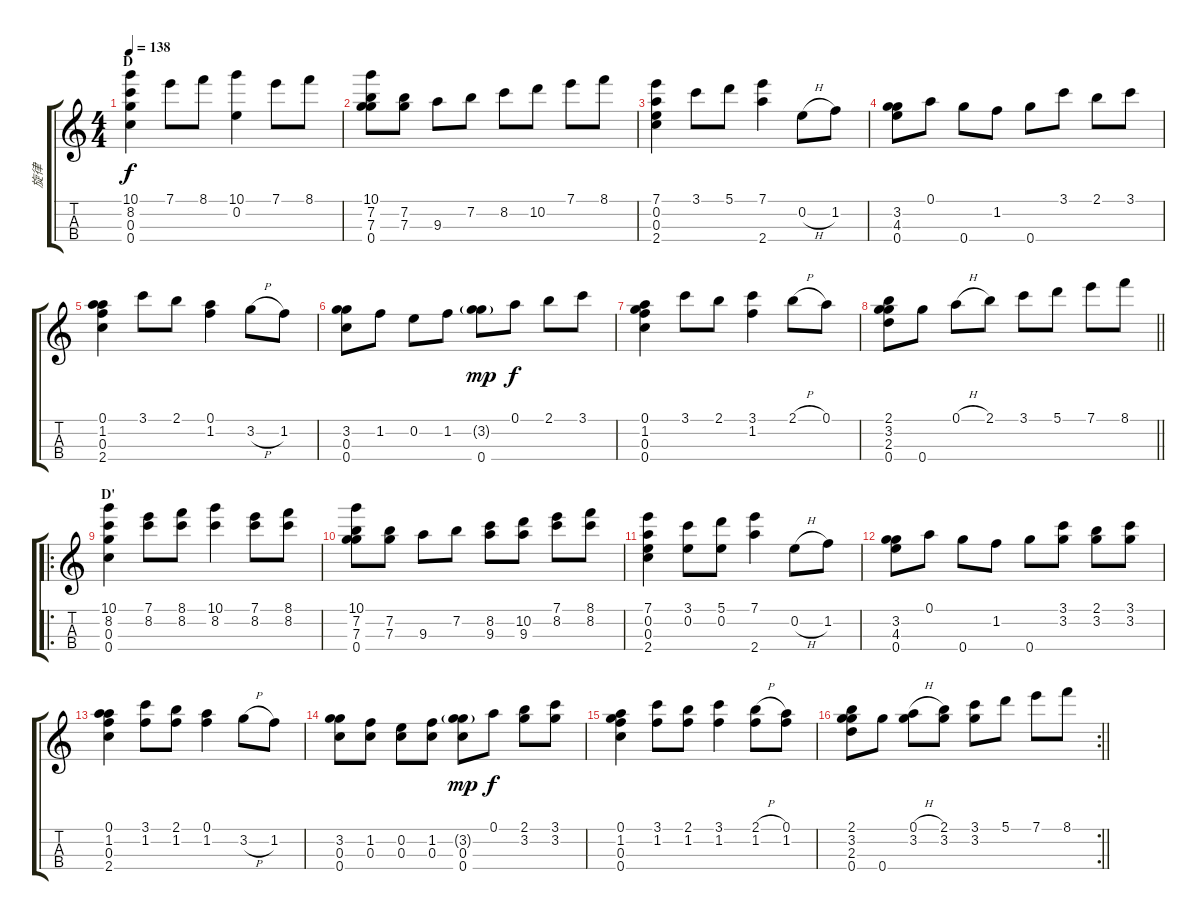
\track ("旋律" "旋律") {instrument acousticguitarnylon}
\staff {score tabs}
\tuning (A4 E4 C4 G4) {hide}
\ts (4 4)
\section ("" "D")
\tempo 138
\clef g2
\ks c
(10.1 8.2 0.3 0.4).4{dy f} 7.1.8 8.1.8 (10.1 0.2).4 7.1.8 8.1.8 |
(10.1 7.2 7.3 0.4).8 (7.2 7.3).8 9.3.8 7.2.8 8.2.8 10.2.8 7.1.8 8.1.8 |
(7.1 0.2 0.3 2.4).4 3.1.8 5.1.8 (7.1 2.4).4 0.2{h}.8 1.2.8 |
(3.2 4.3 0.4).8 0.1.8 0.4.8 1.2.8 0.4.8 3.1.8 2.1.8 3.1.8 |
(0.1 1.2 0.3 2.4).4 3.1.8 2.1.8 (0.1 1.2).4 3.2{h}.8 1.2.8 |
(3.2 0.3 0.4).8 1.2.8 0.2.8 1.2.8 (3.2{g} 0.4).8{dy mp} 0.1.8{dy f} 2.1.8 3.1.8 |
(0.1 1.2 0.3 0.4).4 3.1.8 2.1.8 (3.1 1.2).4 2.1{h}.8 0.1.8 |
\barLineRight lightlight
(2.1 3.2 2.3 0.4).8 0.4.8 0.1{h}.8 2.1.8 3.1.8 5.1.8 7.1.8 8.1.8 |
\ro
\section ("" "D'")
(10.1 8.2 0.3 0.4).4 (7.1 8.2).8 (8.1 8.2).8 (10.1 8.2).4 (7.1 8.2).8 (8.1 8.2).8 |
(10.1 7.2 7.3 0.4).8 (7.2 7.3).8 9.3.8 7.2.8 (8.2 9.3).8 (10.2 9.3).8 (7.1 8.2).8 (8.1 8.2).8 |
(7.1 0.2 0.3 2.4).4 (3.1 0.2).8 (5.1 0.2).8 (7.1 2.4).4 0.2{h}.8 1.2.8 |
(3.2 4.3 0.4).8 0.1.8 0.4.8 1.2.8 0.4.8 (3.1 3.2).8 (2.1 3.2).8 (3.1 3.2).8 |
(0.1 1.2 0.3 2.4).4 (3.1 1.2).8 (2.1 1.2).8 (0.1 1.2).4 3.2{h}.8 1.2.8 |
(3.2 0.3 0.4).8 (1.2 0.3).8 (0.2 0.3).8 (1.2 0.3).8 (3.2{g} 0.3 0.4).8{dy mp} 0.1.8{dy f} (2.1 3.2).8 (3.1 3.2).8 |
(0.1 1.2 0.3 0.4).4 (3.1 1.2).8 (2.1 1.2).8 (3.1 1.2).4 (2.1{h} 1.2).8 (0.1 1.2).8 |
\rc 2
\barLineRight lightlight
(2.1 3.2 2.3 0.4).8 0.4.8 (0.1{h} 3.2).8 (2.1 3.2).8 (3.1 3.2).8 5.1.8 7.1.8 8.1.8
